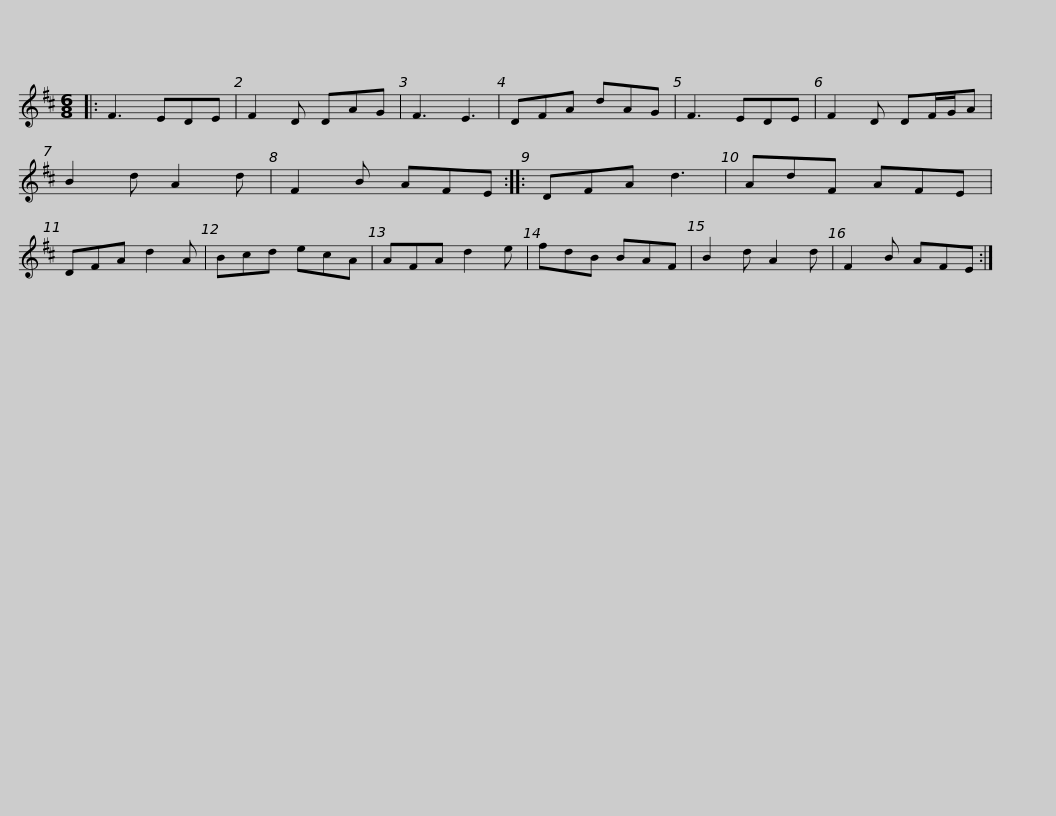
X:1
L:1/8
M:6/8
I:linebreak $
K:D
V:1 treble
V:1
|: F3 EDE | F2 D DAG | F3 E3 | DFA dAG | F3 EDE | %5
 F2 D DF/G/A | B2 d A2 d | F2 B AFE ::$ DFA d3 | AdF AFE | %10
 DFA d2 A | Bcd ecA | AFA d2 e | fdB BAF | B2 d A2 d | %15
 F2 B AFE :| %16
